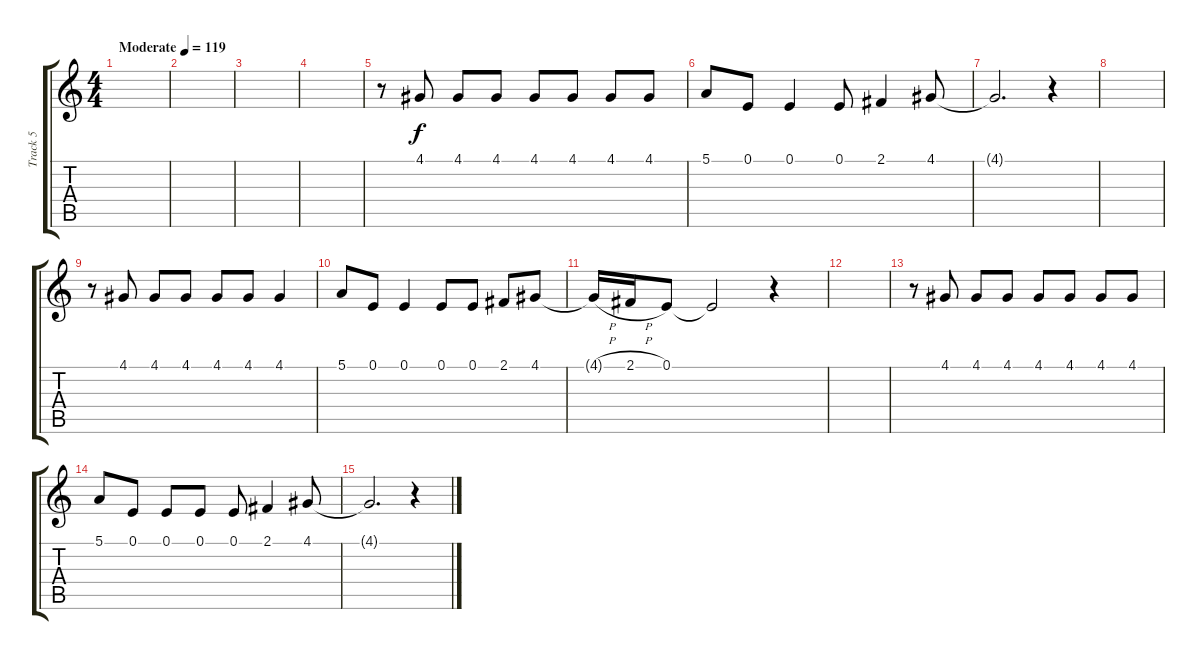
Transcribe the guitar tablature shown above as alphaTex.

\track ("Track 5" "Track 5") {instrument ocarina}
\staff {score tabs}
\tuning (E4 B3 G3 D3 A2 E2) {hide}
\ts (4 4)
\tempo (119 "Moderate")
\clef g2
\ks c
|
|
|
|
r.8 4.1.8 4.1.8 4.1.8 4.1.8 4.1.8 4.1.8 4.1.8 |
5.1.8 0.1.8 0.1.4 0.1.8 2.1.4 4.1.8 |
4.1{t}.2{d} r.4 |
|
r.8 4.1.8 4.1.8 4.1.8 4.1.8 4.1.8 4.1.4 |
5.1.8 0.1.8 0.1.4 0.1.8 0.1.8 2.1.8 4.1.8 |
4.1{h t}.16 2.1{h}.16 0.1.8 0.1{t}.2 r.4 |
|
r.8 4.1.8 4.1.8 4.1.8 4.1.8 4.1.8 4.1.8 4.1.8 |
5.1.8 0.1.8 0.1.8 0.1.8 0.1.8 2.1.4 4.1.8 |
4.1{t}.2{d} r.4
